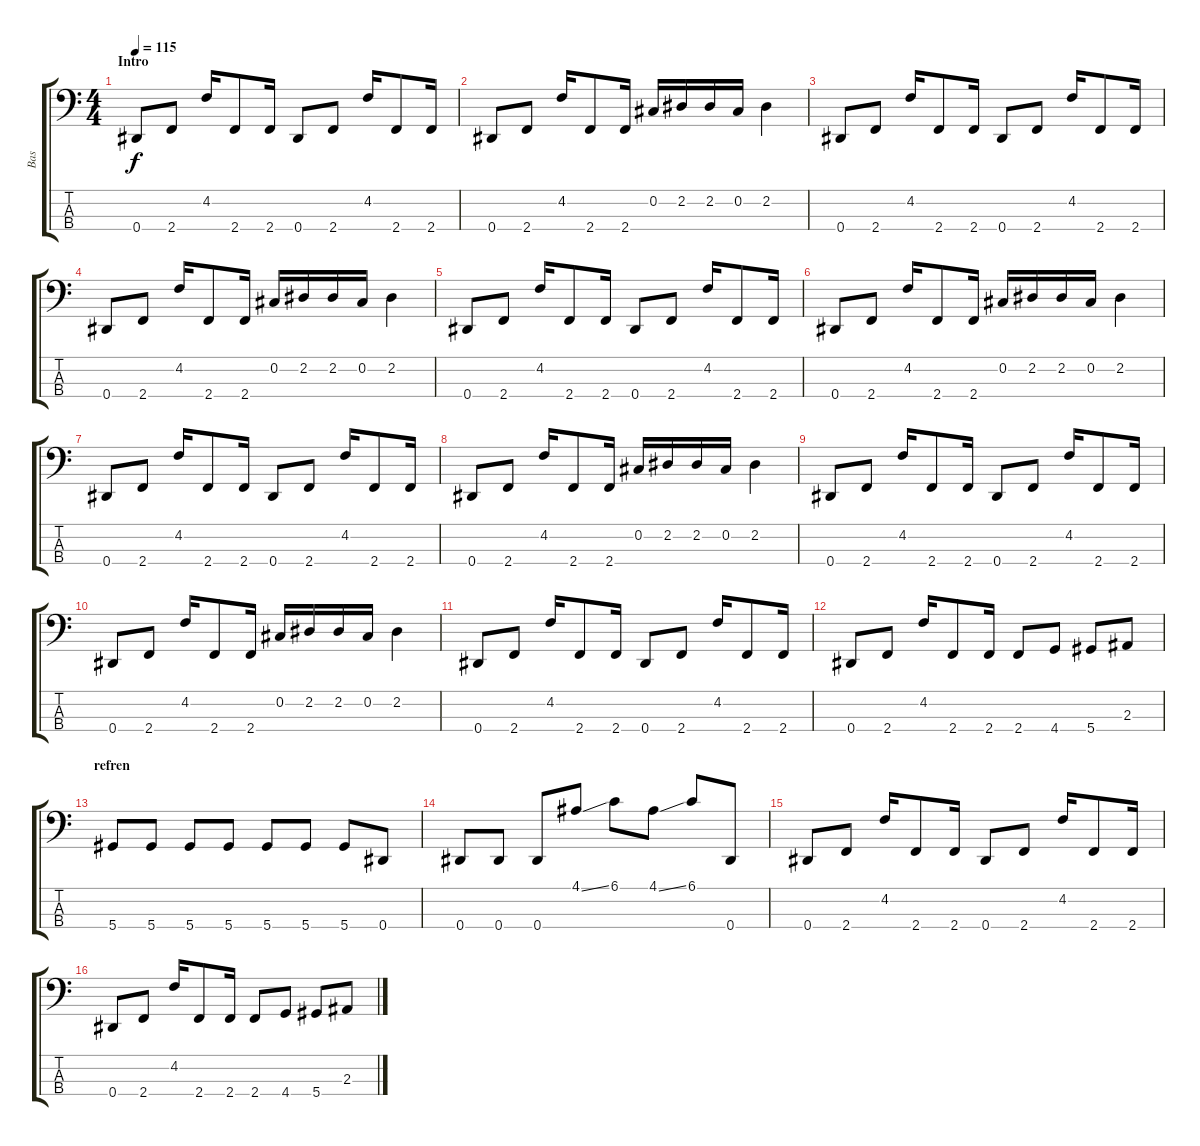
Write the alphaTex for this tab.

\track ("Bas" "Bas") {instrument electricbasspick}
\staff {score tabs}
\tuning (Gb2 Db2 Ab1 Eb1) {hide}
\ts (4 4)
\section ("" "Intro")
\tempo 115
\clef f4
\ks c
0.4.8{dy f instrument electricbasspick} 2.4.8 4.2.16 2.4.8 2.4.16 0.4.8 2.4.8 4.2.16 2.4.8 2.4.16 |
0.4.8 2.4.8 4.2.16 2.4.8 2.4.16 0.2.16 2.2.16 2.2.16 0.2.16 2.2.4 |
0.4.8 2.4.8 4.2.16 2.4.8 2.4.16 0.4.8 2.4.8 4.2.16 2.4.8 2.4.16 |
0.4.8 2.4.8 4.2.16 2.4.8 2.4.16 0.2.16 2.2.16 2.2.16 0.2.16 2.2.4 |
0.4.8 2.4.8 4.2.16 2.4.8 2.4.16 0.4.8 2.4.8 4.2.16 2.4.8 2.4.16 |
0.4.8 2.4.8 4.2.16 2.4.8 2.4.16 0.2.16 2.2.16 2.2.16 0.2.16 2.2.4 |
0.4.8 2.4.8 4.2.16 2.4.8 2.4.16 0.4.8 2.4.8 4.2.16 2.4.8 2.4.16 |
0.4.8 2.4.8 4.2.16 2.4.8 2.4.16 0.2.16 2.2.16 2.2.16 0.2.16 2.2.4 |
0.4.8 2.4.8 4.2.16 2.4.8 2.4.16 0.4.8 2.4.8 4.2.16 2.4.8 2.4.16 |
0.4.8 2.4.8 4.2.16 2.4.8 2.4.16 0.2.16 2.2.16 2.2.16 0.2.16 2.2.4 |
0.4.8 2.4.8 4.2.16 2.4.8 2.4.16 0.4.8 2.4.8 4.2.16 2.4.8 2.4.16 |
0.4.8 2.4.8 4.2.16 2.4.8 2.4.16 2.4.8 4.4.8 5.4.8 2.3.8 |
\section ("" "refren")
5.4.8 5.4.8 5.4.8 5.4.8 5.4.8 5.4.8 5.4.8 0.4.8 |
0.4.8 0.4.8 0.4.8 4.1{ss}.8 6.1.8 4.1{ss}.8 6.1.8 0.4.8 |
0.4.8 2.4.8 4.2.16 2.4.8 2.4.16 0.4.8 2.4.8 4.2.16 2.4.8 2.4.16 |
0.4.8 2.4.8 4.2.16 2.4.8 2.4.16 2.4.8 4.4.8 5.4.8 2.3.8
